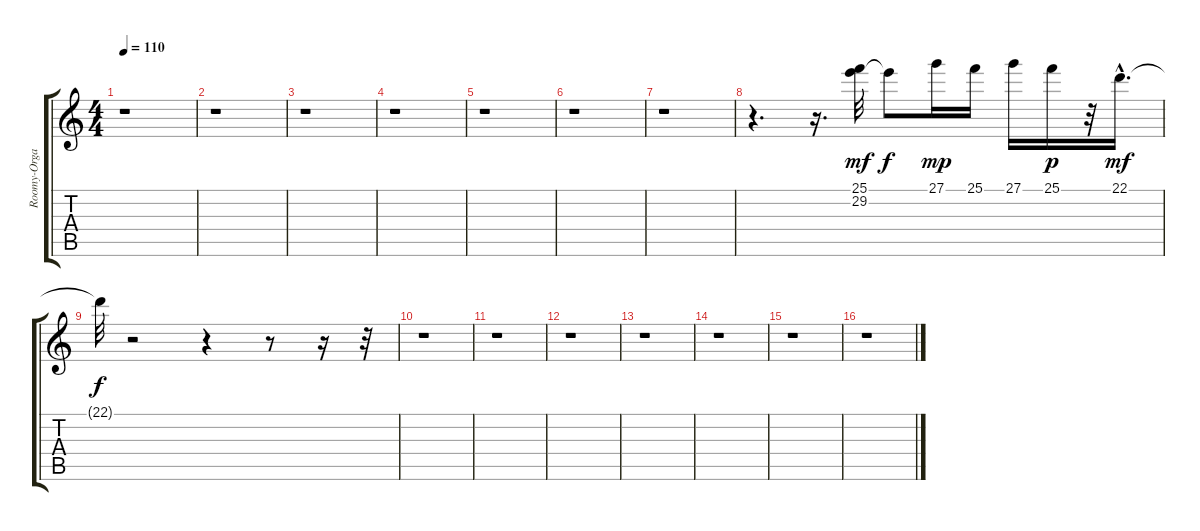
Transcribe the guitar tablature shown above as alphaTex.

\track ("Roomy-Organ" "Roomy-Orga") {instrument percussiveorgan}
\staff {score tabs}
\tuning (E4 B3 G3 D3 A2 E2) {hide}
\ts (4 4)
\tempo 110
\clef g2
\ks c
r.1{dy f} |
r.1 |
r.1 |
r.1 |
r.1 |
r.1 |
r.1 |
r.4{d} r.16{d} (25.1 29.2).32{dy mf} 29.2{t}.8{dy f} 27.1.16{dy mp} 25.1.16 27.1.16 25.1.16{dy p} r.32 22.1{hac}.16{d dy mf} |
22.1{t}.32{dy f} r.2 r.4 r.8 r.16 r.32 |
r.1 |
r.1 |
r.1 |
r.1 |
r.1 |
r.1 |
r.1
